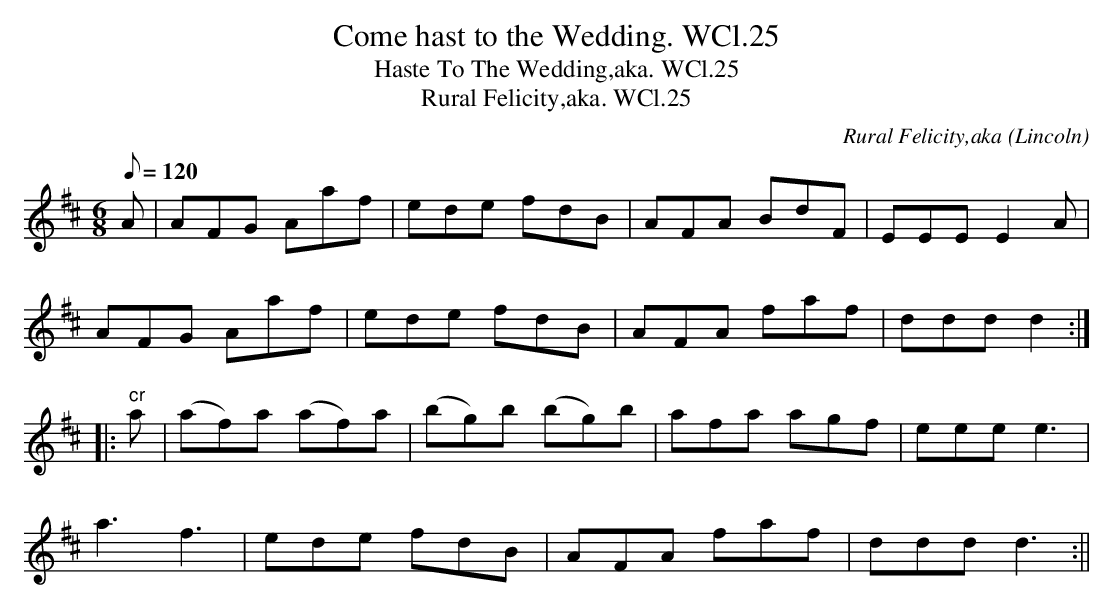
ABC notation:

X:1
T:Come hast to the Wedding. WCl.25
T:Haste To The Wedding,aka. WCl.25
T:Rural Felicity,aka. WCl.25
M:6/8
L:1/8
Q:120
C:Rural Felicity,aka
O:Lincoln
K:D
A|AFG Aaf|ede fdB|AFA BdF|EEE E2 A|!
AFG Aaf|ede fdB|AFA faf|ddd d2::!
"cr"a|(af)a (af)a|(bg)b (bg)b|afa agf|eee e3|!
a3 f3|ede fdB|AFA faf|ddd d3:||
